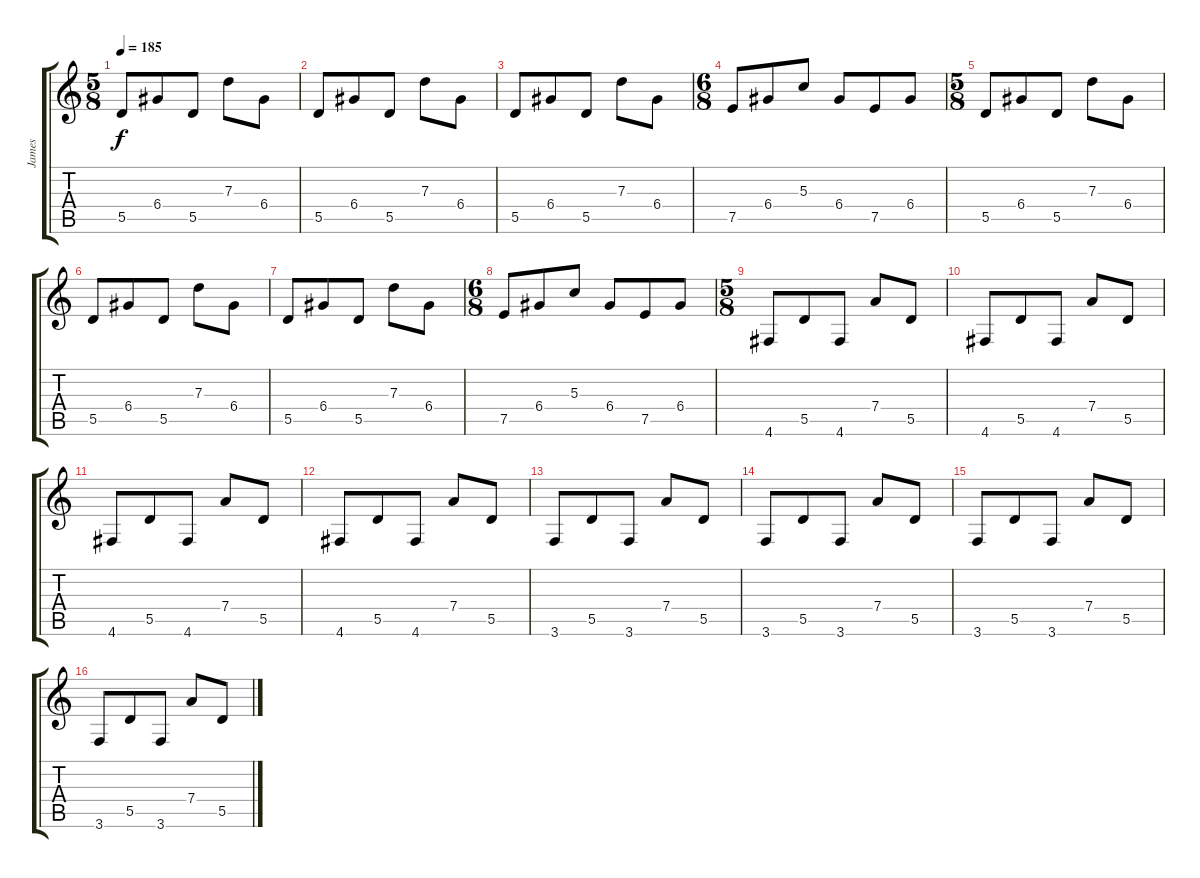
\track ("James" "James") {instrument electricguitarjazz}
\staff {score tabs}
\tuning (E4 B3 G3 D3 A2 D2) {hide}
\ts (5 8)
\tempo 185
\clef g2
\ks c
5.5.8{dy f} 6.4.8 5.5.8 7.3.8 6.4.8 |
5.5.8 6.4.8 5.5.8 7.3.8 6.4.8 |
5.5.8 6.4.8 5.5.8 7.3.8 6.4.8 |
\ts (6 8)
7.5.8 6.4.8 5.3.8 6.4.8 7.5.8 6.4.8 |
\ts (5 8)
5.5.8 6.4.8 5.5.8 7.3.8 6.4.8 |
5.5.8 6.4.8 5.5.8 7.3.8 6.4.8 |
5.5.8 6.4.8 5.5.8 7.3.8 6.4.8 |
\ts (6 8)
7.5.8 6.4.8 5.3.8 6.4.8 7.5.8 6.4.8 |
\ts (5 8)
4.6.8 5.5.8 4.6.8 7.4.8 5.5.8 |
4.6.8 5.5.8 4.6.8 7.4.8 5.5.8 |
4.6.8 5.5.8 4.6.8 7.4.8 5.5.8 |
4.6.8 5.5.8 4.6.8 7.4.8 5.5.8 |
3.6.8 5.5.8 3.6.8 7.4.8 5.5.8 |
3.6.8 5.5.8 3.6.8 7.4.8 5.5.8 |
3.6.8 5.5.8 3.6.8 7.4.8 5.5.8 |
3.6.8 5.5.8 3.6.8 7.4.8 5.5.8
